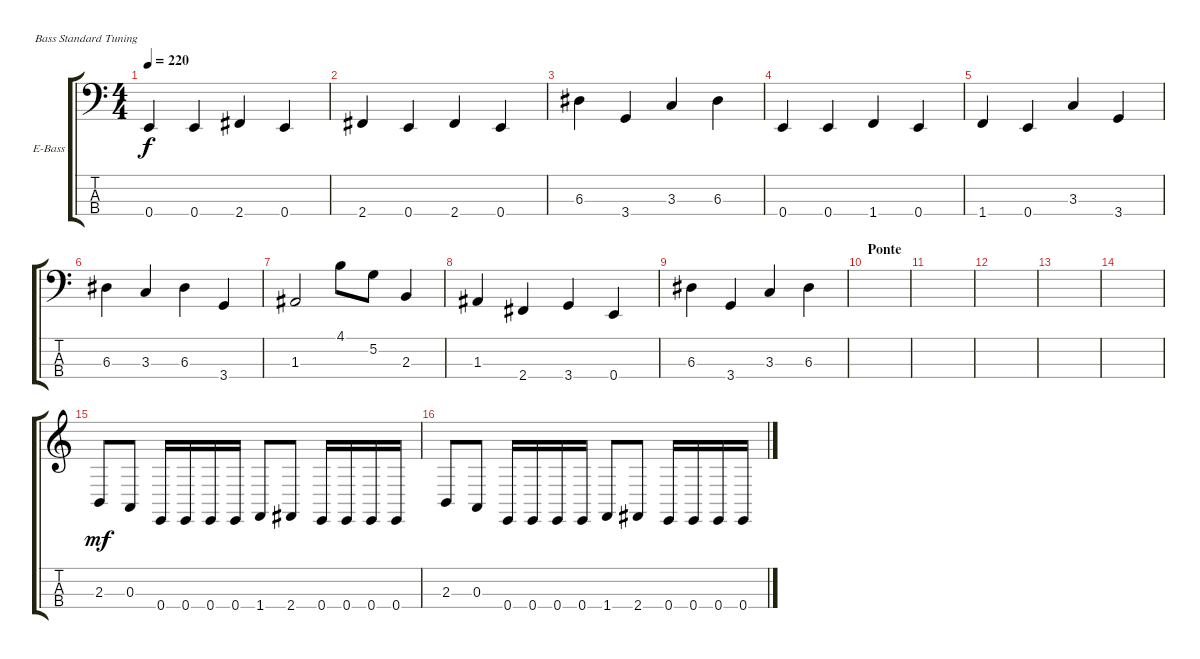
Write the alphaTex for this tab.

\defaultSystemsLayout 4
\bracketExtendMode groupsimilarinstruments
\firstSystemTrackNameOrientation horizontal
\otherSystemsTrackNameOrientation horizontal
\track ("Electric Bass" "E-Bass") {instrument electricbassfinger}
\staff {score tabs}
\tuning (G2 D2 A1 E1)
\ts (4 4)
\tempo 220
\clef f4
\ks c
0.4.4{dy f} 0.4.4 2.4.4 0.4.4 |
2.4.4 0.4.4 2.4.4 0.4.4 |
6.3.4 3.4.4 3.3.4 6.3.4 |
0.4.4 0.4.4 1.4.4 0.4.4 |
1.4.4 0.4.4 3.3.4 3.4.4 |
6.3.4 3.3.4 6.3.4 3.4.4 |
1.3.2 4.1.8 5.2.8 2.3.4 |
1.3.4 2.4.4 3.4.4 0.4.4 |
6.3.4 3.4.4 3.3.4 6.3.4 |
\section ("" "Ponte")
|
|
|
|
|
\clef g2
2.3.8{dy mf} 0.3.8 0.4.16 0.4.16 0.4.16 0.4.16 1.4.8 2.4.8 0.4.16 0.4.16 0.4.16 0.4.16 |
2.3.8 0.3.8 0.4.16 0.4.16 0.4.16 0.4.16 1.4.8 2.4.8 0.4.16 0.4.16 0.4.16 0.4.16
